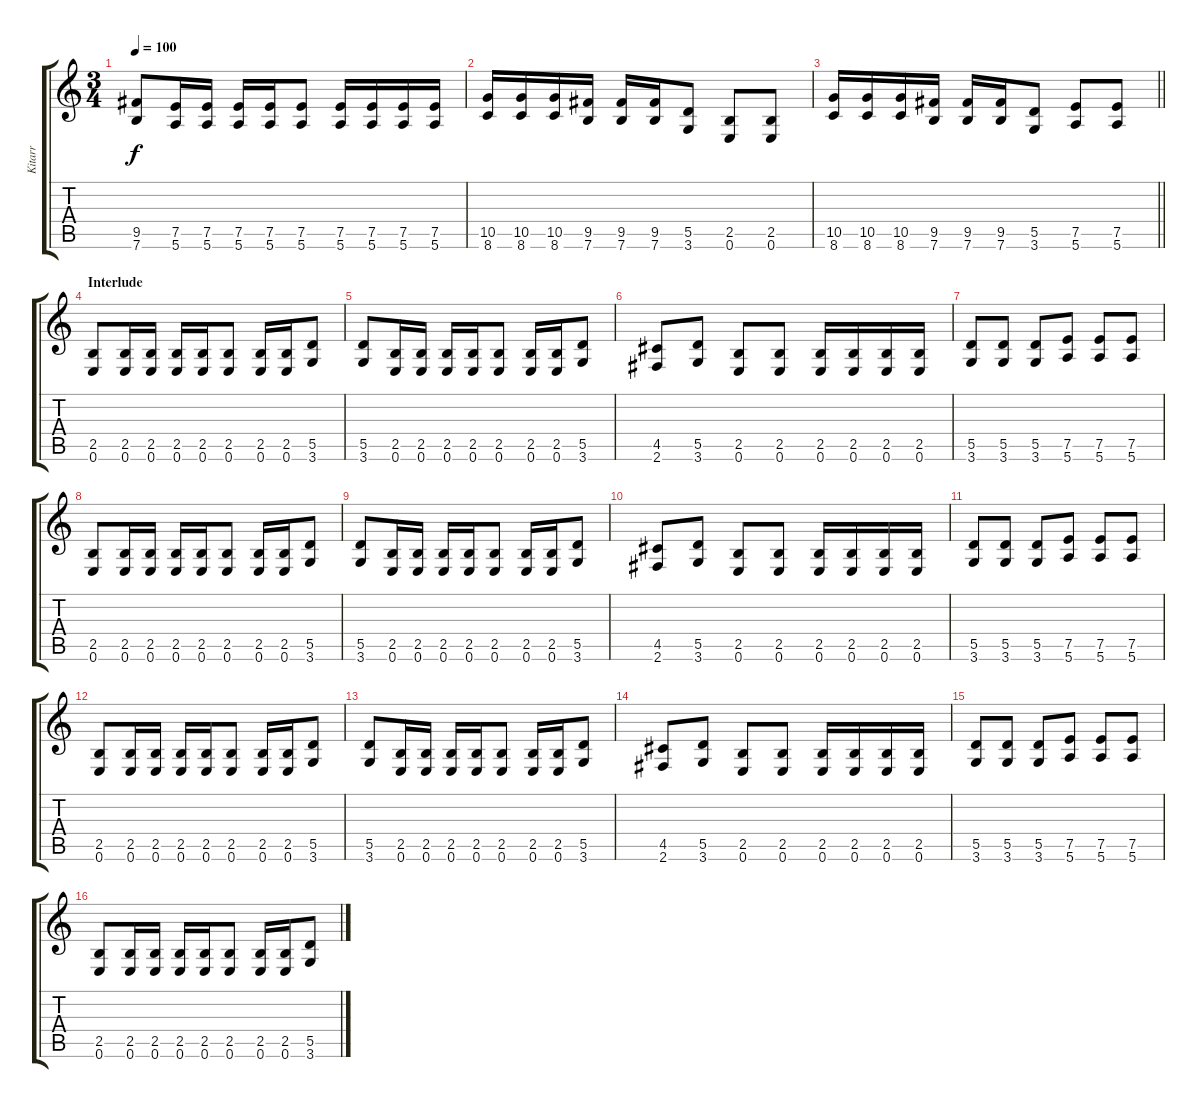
\track ("Kitarr" "Kitarr") {instrument distortionguitar}
\staff {score tabs}
\tuning (E4 B3 G3 D3 A2 E2) {hide}
\ts (3 4)
\tempo 100
\clef g2
\ks c
(9.5 7.6).8{dy f} (7.5 5.6).16 (7.5 5.6).16 (7.5 5.6).16 (7.5 5.6).16 (7.5 5.6).8 (7.5 5.6).16 (7.5 5.6).16 (7.5 5.6).16 (7.5 5.6).16 |
(10.5 8.6).16 (10.5 8.6).16 (10.5 8.6).16 (9.5 7.6).16 (9.5 7.6).16 (9.5 7.6).16 (5.5 3.6).8 (2.5 0.6).8 (2.5 0.6).8 |
\barLineRight lightlight
(10.5 8.6).16 (10.5 8.6).16 (10.5 8.6).16 (9.5 7.6).16 (9.5 7.6).16 (9.5 7.6).16 (5.5 3.6).8 (7.5 5.6).8 (7.5 5.6).8 |
\section ("" "Interlude")
(2.5 0.6).8 (2.5 0.6).16 (2.5 0.6).16 (2.5 0.6).16 (2.5 0.6).16 (2.5 0.6).8 (2.5 0.6).16 (2.5 0.6).16 (5.5 3.6).8 |
(5.5 3.6).8 (2.5 0.6).16 (2.5 0.6).16 (2.5 0.6).16 (2.5 0.6).16 (2.5 0.6).8 (2.5 0.6).16 (2.5 0.6).16 (5.5 3.6).8 |
(4.5 2.6).8 (5.5 3.6).8 (2.5 0.6).8 (2.5 0.6).8 (2.5 0.6).16 (2.5 0.6).16 (2.5 0.6).16 (2.5 0.6).16 |
(5.5 3.6).8 (5.5 3.6).8 (5.5 3.6).8 (7.5 5.6).8 (7.5 5.6).8 (7.5 5.6).8 |
(2.5 0.6).8 (2.5 0.6).16 (2.5 0.6).16 (2.5 0.6).16 (2.5 0.6).16 (2.5 0.6).8 (2.5 0.6).16 (2.5 0.6).16 (5.5 3.6).8 |
(5.5 3.6).8 (2.5 0.6).16 (2.5 0.6).16 (2.5 0.6).16 (2.5 0.6).16 (2.5 0.6).8 (2.5 0.6).16 (2.5 0.6).16 (5.5 3.6).8 |
(4.5 2.6).8 (5.5 3.6).8 (2.5 0.6).8 (2.5 0.6).8 (2.5 0.6).16 (2.5 0.6).16 (2.5 0.6).16 (2.5 0.6).16 |
(5.5 3.6).8 (5.5 3.6).8 (5.5 3.6).8 (7.5 5.6).8 (7.5 5.6).8 (7.5 5.6).8 |
(2.5 0.6).8 (2.5 0.6).16 (2.5 0.6).16 (2.5 0.6).16 (2.5 0.6).16 (2.5 0.6).8 (2.5 0.6).16 (2.5 0.6).16 (5.5 3.6).8 |
(5.5 3.6).8 (2.5 0.6).16 (2.5 0.6).16 (2.5 0.6).16 (2.5 0.6).16 (2.5 0.6).8 (2.5 0.6).16 (2.5 0.6).16 (5.5 3.6).8 |
(4.5 2.6).8 (5.5 3.6).8 (2.5 0.6).8 (2.5 0.6).8 (2.5 0.6).16 (2.5 0.6).16 (2.5 0.6).16 (2.5 0.6).16 |
(5.5 3.6).8 (5.5 3.6).8 (5.5 3.6).8 (7.5 5.6).8 (7.5 5.6).8 (7.5 5.6).8 |
(2.5 0.6).8 (2.5 0.6).16 (2.5 0.6).16 (2.5 0.6).16 (2.5 0.6).16 (2.5 0.6).8 (2.5 0.6).16 (2.5 0.6).16 (5.5 3.6).8
